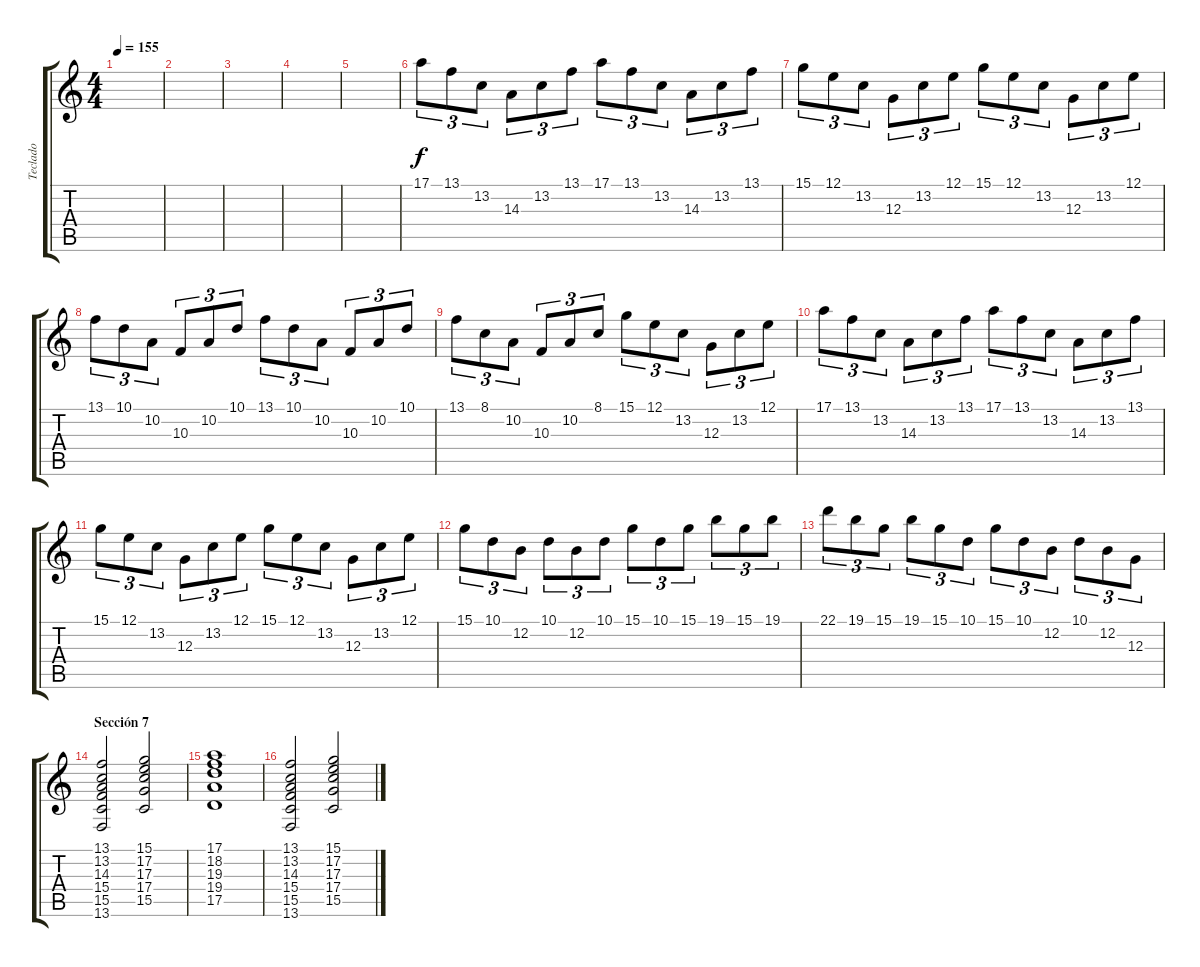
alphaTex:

\track ("Teclado" "Teclado") {instrument stringensemble1}
\staff {score tabs}
\tuning (E4 B3 G3 D3 A2 E2) {hide}
\ts (4 4)
\tempo 155
\clef g2
\ks c
|
|
|
|
|
17.1.8{tu (3 2)} 13.1.8{tu (3 2)} 13.2.8{tu (3 2)} 14.3.8{tu (3 2)} 13.2.8{tu (3 2)} 13.1.8{tu (3 2)} 17.1.8{tu (3 2)} 13.1.8{tu (3 2)} 13.2.8{tu (3 2)} 14.3.8{tu (3 2)} 13.2.8{tu (3 2)} 13.1.8{tu (3 2)} |
15.1.8{tu (3 2)} 12.1.8{tu (3 2)} 13.2.8{tu (3 2)} 12.3.8{tu (3 2)} 13.2.8{tu (3 2)} 12.1.8{tu (3 2)} 15.1.8{tu (3 2)} 12.1.8{tu (3 2)} 13.2.8{tu (3 2)} 12.3.8{tu (3 2)} 13.2.8{tu (3 2)} 12.1.8{tu (3 2)} |
13.1.8{tu (3 2)} 10.1.8{tu (3 2)} 10.2.8{tu (3 2)} 10.3.8{tu (3 2)} 10.2.8{tu (3 2)} 10.1.8{tu (3 2)} 13.1.8{tu (3 2)} 10.1.8{tu (3 2)} 10.2.8{tu (3 2)} 10.3.8{tu (3 2)} 10.2.8{tu (3 2)} 10.1.8{tu (3 2)} |
13.1.8{tu (3 2)} 8.1.8{tu (3 2)} 10.2.8{tu (3 2)} 10.3.8{tu (3 2)} 10.2.8{tu (3 2)} 8.1.8{tu (3 2)} 15.1.8{tu (3 2)} 12.1.8{tu (3 2)} 13.2.8{tu (3 2)} 12.3.8{tu (3 2)} 13.2.8{tu (3 2)} 12.1.8{tu (3 2)} |
17.1.8{tu (3 2)} 13.1.8{tu (3 2)} 13.2.8{tu (3 2)} 14.3.8{tu (3 2)} 13.2.8{tu (3 2)} 13.1.8{tu (3 2)} 17.1.8{tu (3 2)} 13.1.8{tu (3 2)} 13.2.8{tu (3 2)} 14.3.8{tu (3 2)} 13.2.8{tu (3 2)} 13.1.8{tu (3 2)} |
15.1.8{tu (3 2)} 12.1.8{tu (3 2)} 13.2.8{tu (3 2)} 12.3.8{tu (3 2)} 13.2.8{tu (3 2)} 12.1.8{tu (3 2)} 15.1.8{tu (3 2)} 12.1.8{tu (3 2)} 13.2.8{tu (3 2)} 12.3.8{tu (3 2)} 13.2.8{tu (3 2)} 12.1.8{tu (3 2)} |
15.1.8{tu (3 2)} 10.1.8{tu (3 2)} 12.2.8{tu (3 2)} 10.1.8{tu (3 2)} 12.2.8{tu (3 2)} 10.1.8{tu (3 2)} 15.1.8{tu (3 2)} 10.1.8{tu (3 2)} 15.1.8{tu (3 2)} 19.1.8{tu (3 2)} 15.1.8{tu (3 2)} 19.1.8{tu (3 2)} |
22.1.8{tu (3 2)} 19.1.8{tu (3 2)} 15.1.8{tu (3 2)} 19.1.8{tu (3 2)} 15.1.8{tu (3 2)} 10.1.8{tu (3 2)} 15.1.8{tu (3 2)} 10.1.8{tu (3 2)} 12.2.8{tu (3 2)} 10.1.8{tu (3 2)} 12.2.8{tu (3 2)} 12.3.8{tu (3 2)} |
\section ("" "Sección 7")
(13.1 13.2 14.3 15.4 15.5 13.6).2 (15.1 17.2 17.3 17.4 15.5).2 |
(17.1 18.2 19.3 19.4 17.5).1 |
(13.1 13.2 14.3 15.4 15.5 13.6).2 (15.1 17.2 17.3 17.4 15.5).2
